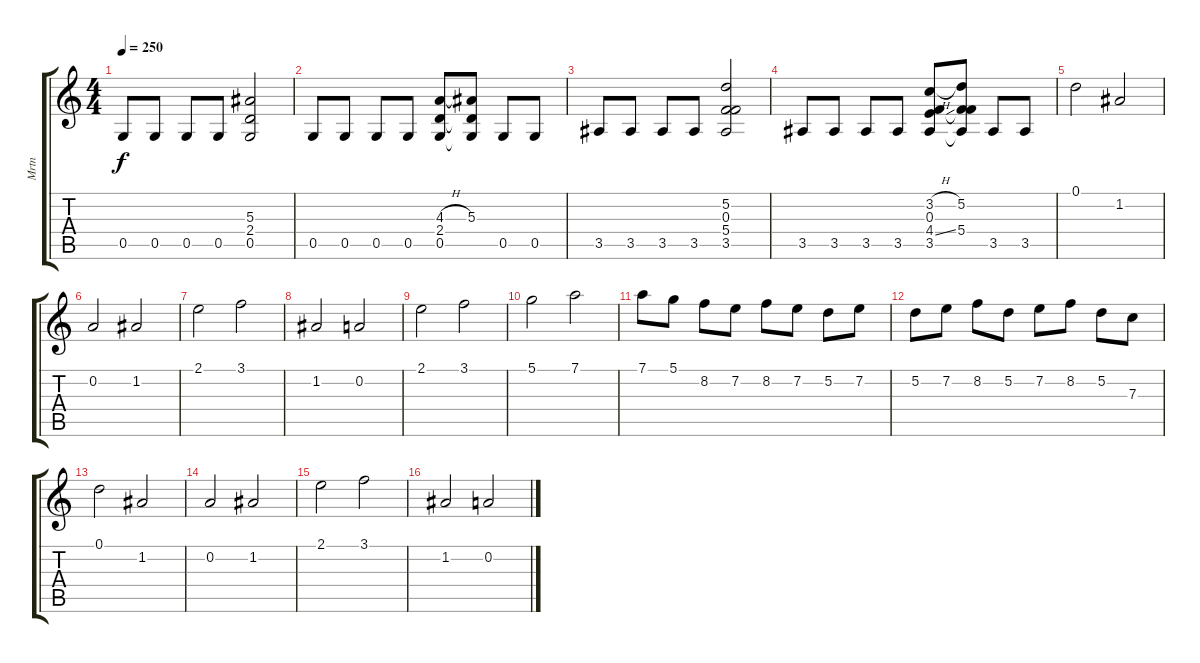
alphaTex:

\track ("Mrtn" "Mrtn") {instrument distortionguitar}
\staff {score tabs}
\tuning (D4 A3 F3 C3 G2 D2) {hide}
\ts (4 4)
\tempo 250
\clef g2
\ks c
0.5.8{dy f} 0.5.8 0.5.8 0.5.8 (5.3 2.4 0.5).2 |
0.5.8 0.5.8 0.5.8 0.5.8 (4.3{h} 2.4 0.5).8 (5.3 2.4{t} 0.5{t}).8 0.5.8 0.5.8 |
3.5.8 3.5.8 3.5.8 3.5.8 (5.2 0.3 5.4 3.5).2 |
3.5.8 3.5.8 3.5.8 3.5.8 (3.2{h} 0.3 4.4{ss} 3.5).8 (5.2 0.3{t} 5.4 3.5{t}).8 3.5.8 3.5.8 |
0.1.2 1.2.2 |
0.2.2 1.2.2 |
2.1.2 3.1.2 |
1.2.2 0.2.2 |
2.1.2 3.1.2 |
5.1.2 7.1.2 |
7.1.8 5.1.8 8.2.8 7.2.8 8.2.8 7.2.8 5.2.8 7.2.8 |
5.2.8 7.2.8 8.2.8 5.2.8 7.2.8 8.2.8 5.2.8 7.3.8 |
0.1.2 1.2.2 |
0.2.2 1.2.2 |
2.1.2 3.1.2 |
1.2.2 0.2.2
